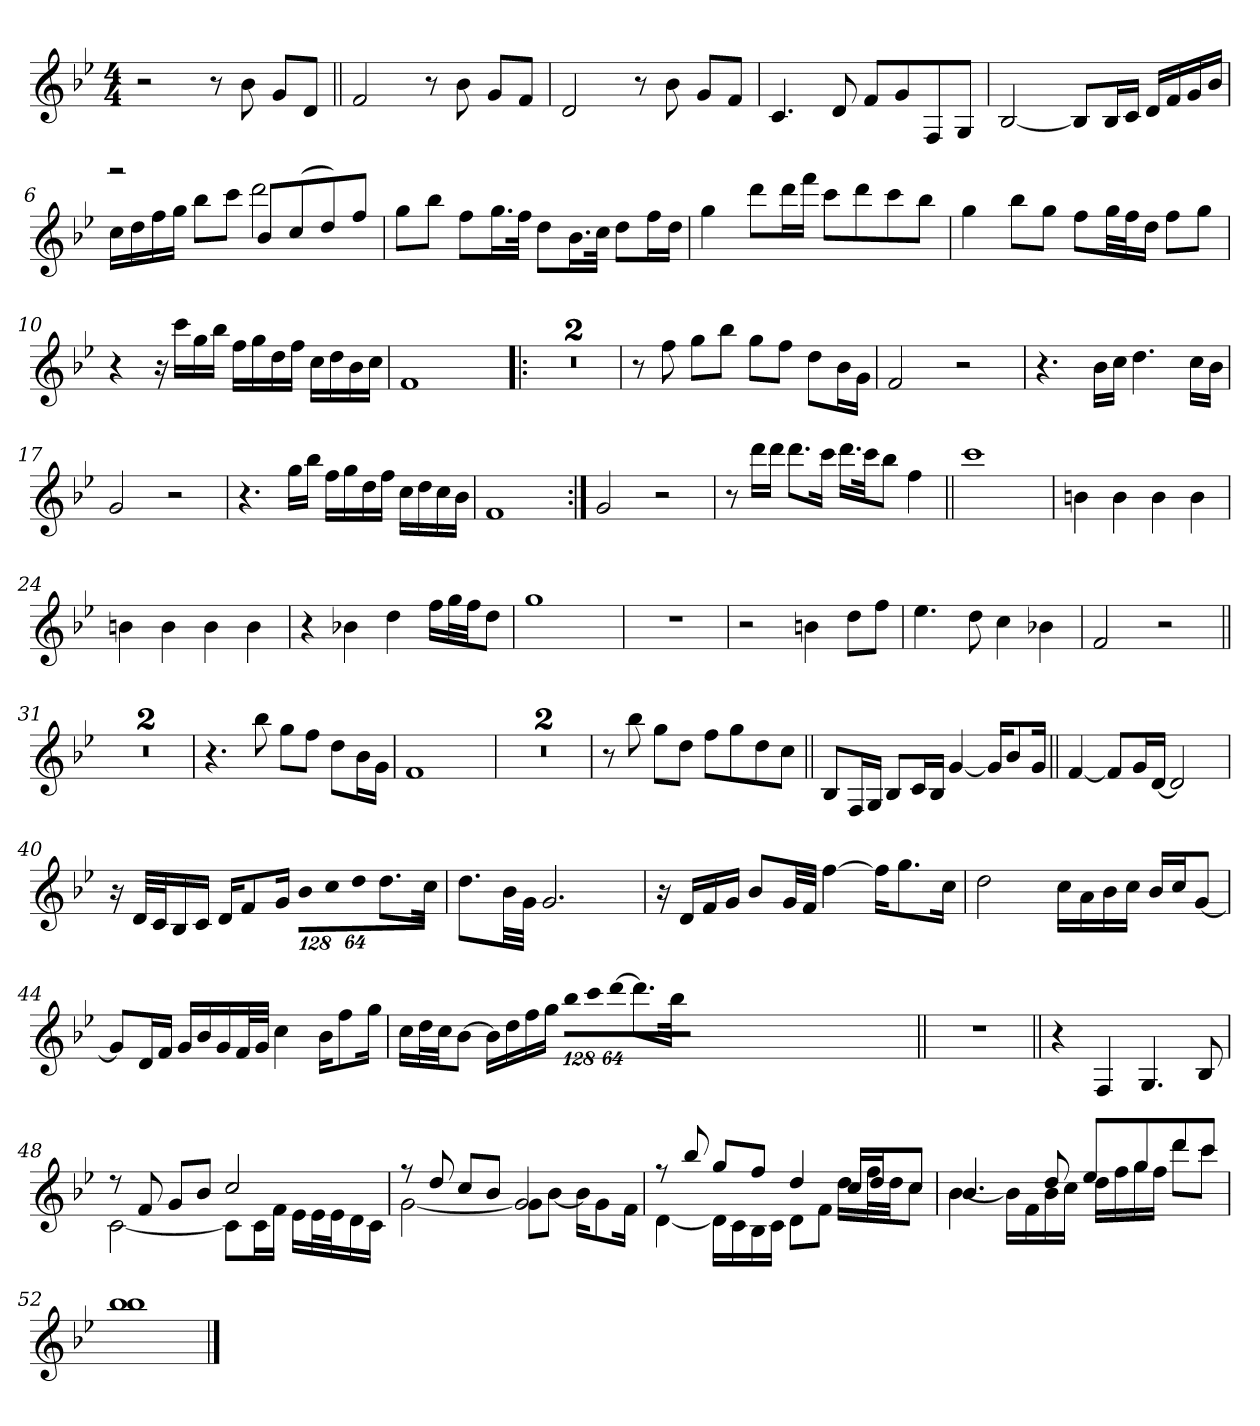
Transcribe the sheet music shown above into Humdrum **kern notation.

**kern
*part1
*staff1
!!LO:PB:g=z
*clefG2
*k[b-e-]
*B-:
*M4/4
*MM58
=1
2r
8r
8b-i\
8gi/L
8di/J
=2||
2fi/
8r
8b-i\
8gi/L
8fi/J
=3
2di/
8r
8b-i\
8gi/L
8fi/J
=4
4.ci/
8di/
8fi/L
8gi/
8Fi/
8Gi/J
=5
[<2B-i/
8B-i/L]
16B-i/L
16ci/JJ
16di/LL
16fi/
16gi/
16b-i/JJ
!!LO:LB:g=z
=6
*^
2r	16cci\LL
.	16ddi\
.	16ffi\
.	16ggi\JJ
.	8bb-i\L
.	8ccci\J
8b-i/L	2dddi\
(8cci/	.
8ddi/)	.
8ffi/J	.
*v	*v
=7
8ggi\L
8bb-i\J
8ffi\L
16.ggi\L
32ffi\JJk
8ddi\L
16.b-i\L
32cci\JJk
8ddi\L
16ffi\L
16ddi\JJ
=8
4ggi\
8dddi\L
16dddi\L
16fffi\JJ
8ccci\L
8dddi\
8ccci\
8bb-i\J
=9
4ggi\
8bb-i\L
8ggi\J
8ffi\L
32ggi\LL
32ffi\J
16ddi\JJ
8ffi\L
8ggi\J
!!LO:LB:g=z
=10
4r
16r
16ccci\LL
16ggi\
16bb-i\JJ
16ffi\LL
16ggi\
16ddi\
16ffi\JJ
16cci\LL
16ddi\
16b-i\
16cci\JJ
=11
1fi
=12!|:
1r
=13
1r
=14
8r
8ffi\
8ggi\L
8bb-i\J
8ggi\L
8ffi\J
8ddi\L
16b-i\L
16gi\JJ
=15
2fi/
2r
!!LO:LB:g=z
=16
4.r
16b-i\LL
16cci\JJ
4.ddi\
16cci\LL
16b-i\JJ
=17
2gi/
2r
=18
4.r
16ggi\LL
16bb-i\JJ
16ffi\LL
16ggi\
16ddi\
16ffi\JJ
16cci\LL
16ddi\
16cci\
16b-i\JJ
=19
1fi
=20:|!
2gi/
2r
=21
8r
16dddi\LL
16dddi\JJ
8.dddi\L
16ccci\Jk
16.dddi\LL
32ccci\Jk
8bb-i\J
4ffi\
!!LO:LB:g=z
=22||
1ccci
=23
4bi
4bi
4bi
4bi
=24
4bi
4bi
4bi
4bi
=25
4r
4b-Xi\
4ddi\
16ffi\LL
32ggi\L
32ffi\JJ
8ddi\J
=26
1ggi
=27
1r
=28
2r
4bni\
8ddi\L
8ffi\J
!!LO:LB:g=z
=29
4.ee-i\
8ddi\
4cci\
4b-Xi\
=30
2fi/
2r
=31||
1r
=32
1r
=33
4.r
8bb-i\
8ggi\L
8ffi\J
8ddi\L
16b-i\L
16gi\JJ
=34
1fi
=35
1r
=36
1r
!!LO:LB:g=z
=37
8r
8bb-i\
8ggi\L
8ddi\J
8ffi\L
8ggi\
8ddi\
8cci\J
=38||
8B-i/L
16Fi/L
16Gi/JJ
8B-i/L
16ci/L
16B-i/JJ
[<4gi/
16gi/KL]
8b-i/
16gi/Jk
=39||
[<4fi/
8fi/L]
16gi/L
[<16di/JJ
2di/]
=40
16r
32di/LLL
32ci/J
16B-i/
16ci/JJ
16di/KL
8fi/
16gi/Jk
*Xbrackettup
!LO:N:vis=8
1024%85b-i\L
!LO:N:vis=8
1024%85cci\
!LO:N:vis=8
512%43ddi\J
8.ddi\L
16cci\Jk
!!LO:LB:g=z
=41
8.ddi\L
32b-i\LL
32gi\JJJ
2.gi/
=42
16r
16di/LL
16fi/
16gi/JJ
8b-i/L
32gi/LL
32fi/JJJ
[>4ffi\
16ffi\KL]
8.ggi\
16cci\Jk
=43
2ddi\
16cci\LL
16ai\
16b-i\
16cci\JJ
16b-i/LL
16cci/J
[<8gi/J
=44
8gi/L]
16di/L
16fi/JJ
16gi/LL
16b-i/
16gi/
32fi/L
32gi/JJJ
4cci\
16b-i\KL
8ffi\
16ggi\Jk
!!LO:LB:g=z
=45
16cci\LL
32ddi\L
32cci\JJ
[>8b-i\J
16b-i\LL]
16ddi\
16ffi\
16ggi\JJ
!LO:N:vis=8
1024%85bb-i\L
!LO:N:vis=8
1024%85ccci\
!LO:N:vis=8
[>512%43dddi\J
8.dddi\L]
16bb-i\Jk
4%15ryy
=46||
1r
=47||
4r
4Fi/
4.Gi/
8B-i/
=48
*^
8r	[<2ci\
8fi/	.
8gi/L	.
8b-i/J	.
2cci/	8ci\L]
.	16ci\L
.	16fi\JJ
.	16e-i\LL
.	32e-i\L
.	32e-i\J
.	16di\
.	16ci\JJ
!!LO:LB:g=z	!!
=49	=49
8r	[<2gi\
8ddi/	.
8cci/L	.
8b-i/J	.
2gi/]	8gi\L
.	[<8b-i\J
.	16b-i\KL]
.	8gi\
.	16fi\Jk
=50	=50
8r	[<4di\
8bb-i/	.
8ggi/L	16di\LL]
.	16ci\
8ffi/J	16B-i\
.	16ci\JJ
4ddi/	8di\L
.	8fi\J
16cci/LL	16ddi\LL
16ddi/J	32ffi\L
.	32ddi\JJ
8cci/J	8cci\J
=51	=51
4.b-i/	[<4b-i\
.	16b-i\LL]
.	16fi\
8ddi/	16b-i\
.	16cci\JJ
8ee-i/L	16ddi\LL
.	16ffi\
8ggi/	16ggi\
.	16ffi\JJ
8dddi/	8dddi\L
8ccci/J	8ccci\J
=52	=52
1bb-i	1bb-i
*v	*v
==
*-
